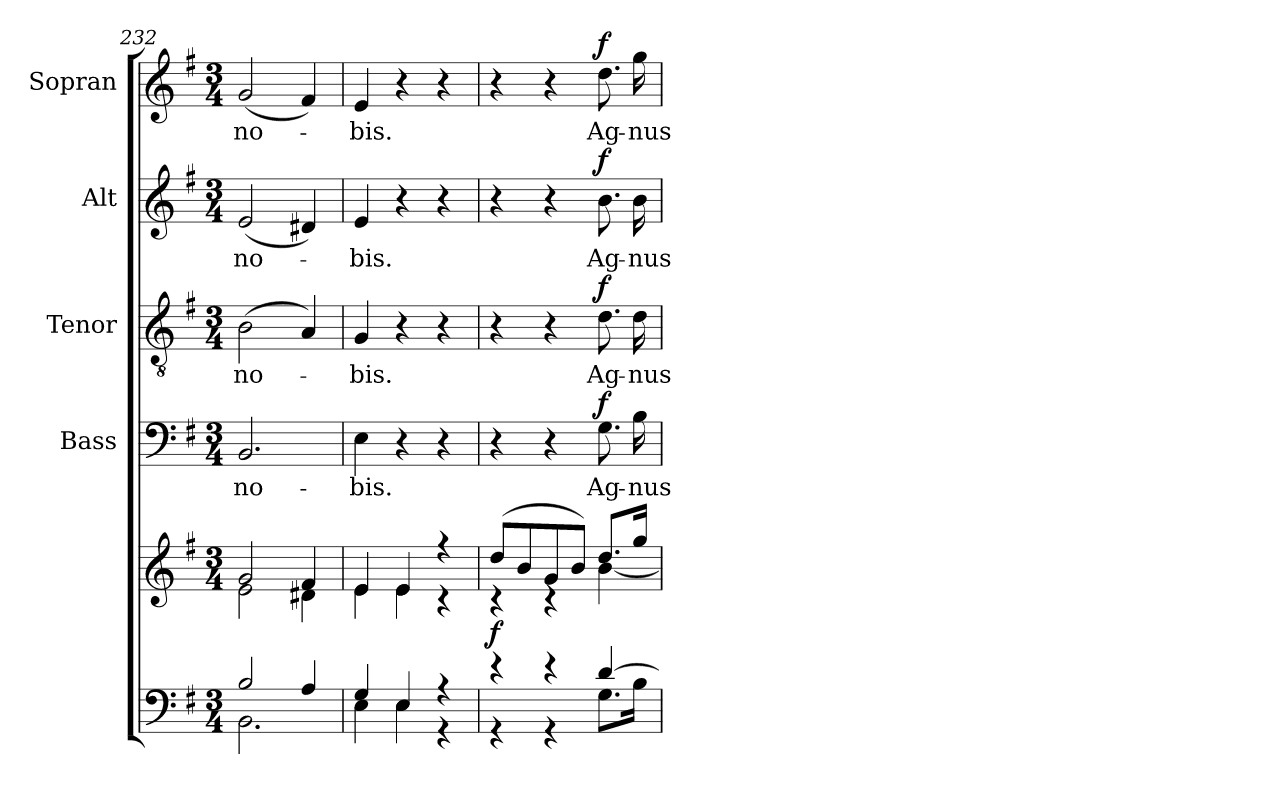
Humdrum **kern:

**kern	**kern	**dynam	**kern	**text	**dynam	**kern	**text	**dynam	**kern	**text	**dynam	**kern	**text	**dynam
*part5	*part5	*part5	*part4	*part4	*part4	*part3	*part3	*part3	*part2	*part2	*part2	*part1	*part1	*part1
*staff6	*staff5	*staff5/6	*staff4	*staff4	*staff4	*staff3	*staff3	*staff3	*staff2	*staff2	*staff2	*staff1	*staff1	*staff1
*	*	*	*I"Bass	*	*	*I"Tenor	*	*	*I"Alt	*	*	*I"Sopran	*	*
*	*	*	*I'B.	*	*	*I'T.	*	*	*I'A.	*	*	*I'S.	*	*
*clefF4	*clefG2	*	*clefF4	*	*	*clefGv2	*	*	*clefG2	*	*	*clefG2	*	*
*k[f#]	*k[f#]	*	*k[f#]	*	*	*k[f#]	*	*	*k[f#]	*	*	*k[f#]	*	*
*G:	*G:	*	*G:	*	*	*G:	*	*	*G:	*	*	*G:	*	*
*M3/4	*M3/4	*	*M3/4	*	*	*M3/4	*	*	*M3/4	*	*	*M3/4	*	*
=232	=232	=232	=232	=232	=232	=232	=232	=232	=232	=232	=232	=232	=232	=232
*^	*^	*	*	*	*	*	*	*	*	*	*	*	*	*
!	!	!	!	!	!	!LO:LY:b	!	!	!LO:LY:b	!	!	!LO:LY:b	!	!	!LO:LY:b	!
2B/	2.BB\	2g/	2e\	.	2.BB/	no-	.	(>2B\	no-	.	(<2e/	no-	.	(<2g/	no-	.
4A/	.	4f#/	4d#X\	.	.	.	.	4A/)	.	.	4d#X/)	.	.	4f#/)	.	.
=233	=233	=233	=233	=233	=233	=233	=233	=233	=233	=233	=233	=233	=233	=233	=233	=233
!	!	!	!	!	!	!LO:LY:b	!	!	!LO:LY:b	!	!	!LO:LY:b	!	!	!LO:LY:b	!
4G/	4E\	4e/	4e\	.	4E\	-bis.	.	4G/	-bis.	.	4e/	-bis.	.	4e/	-bis.	.
4E/	4E\	4e/	4e\	.	4r	.	.	4r	.	.	4r	.	.	4r	.	.
4r	4r	4r	4r	.	4r	.	.	4r	.	.	4r	.	.	4r	.	.
=234	=234	=234	=234	=234	=234	=234	=234	=234	=234	=234	=234	=234	=234	=234	=234	=234
!	!	!	!	!LO:DY:b	!	!	!	!	!	!	!	!	!	!	!	!
4r	4r	(>8dd/L	4rc	f	4r	.	.	4r	.	.	4r	.	.	4r	.	.
.	.	8b/	.	.	.	.	.	.	.	.	.	.	.	.	.	.
4r	4r	8g/	4rc	.	4r	.	.	4r	.	.	4r	.	.	4r	.	.
.	.	8b/J)	.	.	.	.	.	.	.	.	.	.	.	.	.	.
!	!	!	!	!	!	!LO:LY:b	!LO:DY:a	!	!LO:LY:b	!LO:DY:a	!	!LO:LY:b	!LO:DY:a	!	!LO:LY:b	!LO:DY:a
[>4d/	8.G\L	8.dd/L	[<4b\	.	8.G\	Ag-	f	8.d\	Ag-	f	8.b\	Ag-	f	8.dd\	Ag-	f
!	!	!	!	!	!	!LO:LY:b	!	!	!LO:LY:b	!	!	!LO:LY:b	!	!	!LO:LY:b	!
.	16B\Jk	16gg/Jk	.	.	16B\	-nus	.	16d\	-nus	.	16b\	-nus	.	16gg\	-nus	.
*v	*v	*	*	*	*	*	*	*	*	*	*	*	*	*	*	*
*	*v	*v	*	*	*	*	*	*	*	*	*	*	*	*	*
=	=	=	=	=	=	=	=	=	=	=	=	=	=	=
*-	*-	*-	*-	*-	*-	*-	*-	*-	*-	*-	*-	*-	*-	*-
